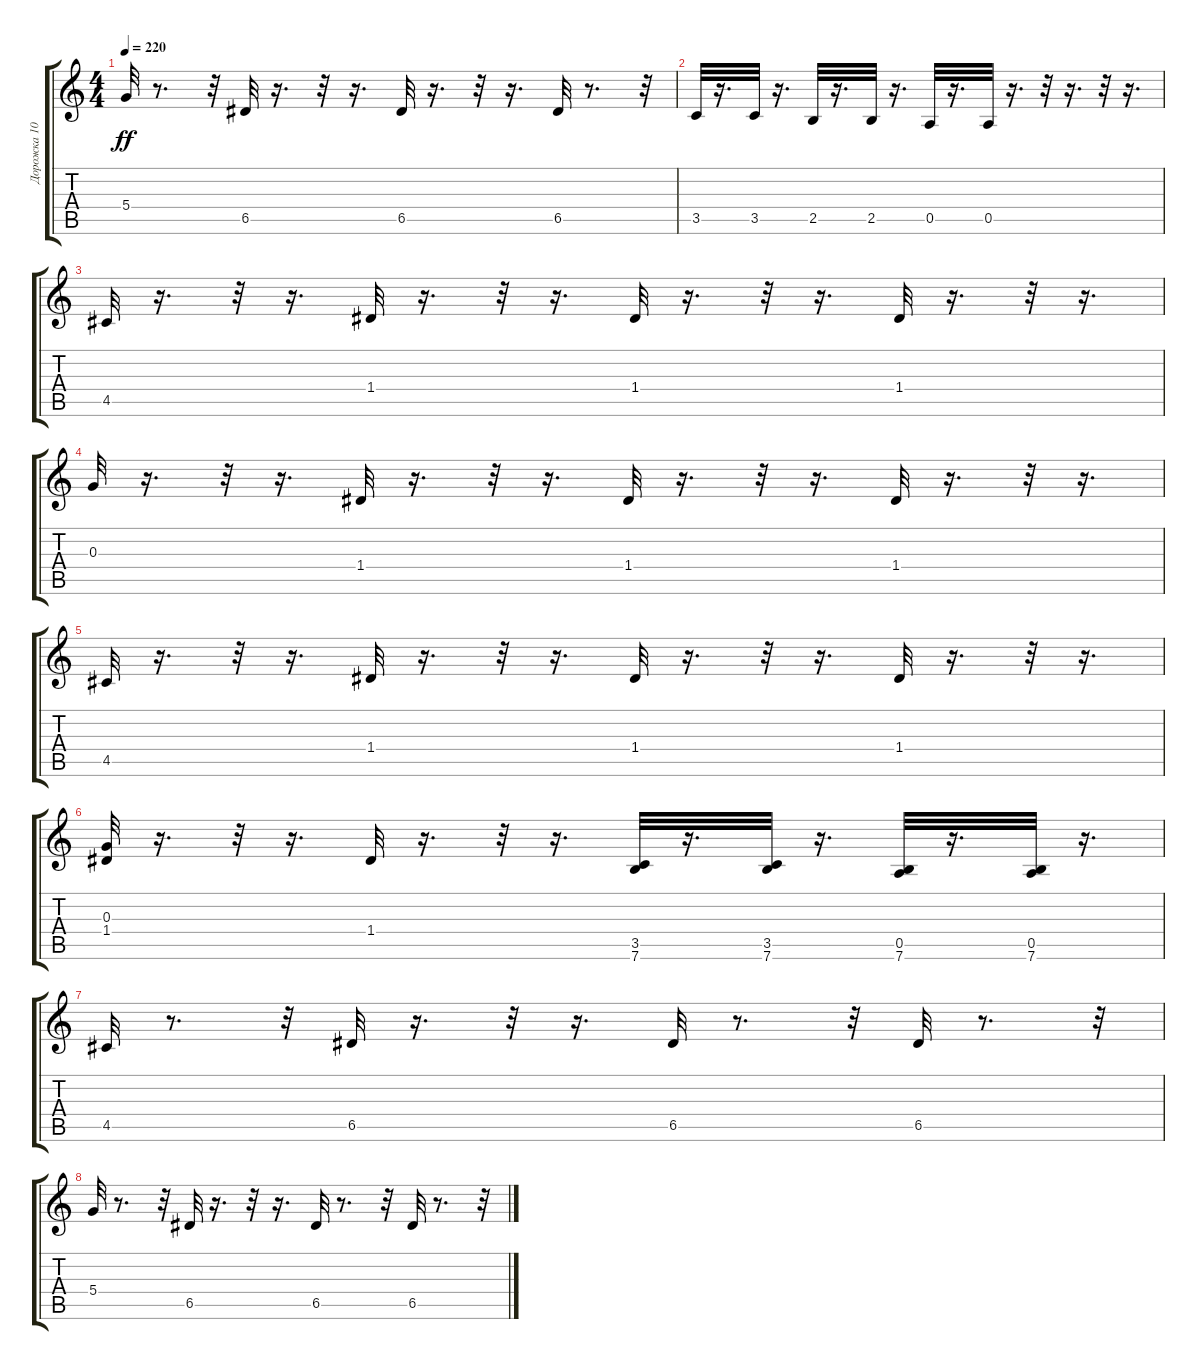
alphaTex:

\track ("Дорожка 10" "Дорожка 10") {instrument acousticguitarnylon}
\staff {score tabs}
\tuning (E4 B3 G3 D3 A2 E2) {hide}
\ts (4 4)
\tempo 220
\clef g2
\ks c
5.4.32{dy ff} r.8{d} r.32 6.5.32 r.16{d} r.32 r.16{d} 6.5.32 r.16{d} r.32 r.16{d} 6.5.32 r.8{d} r.32 |
3.5.32 r.16{d} 3.5.32 r.16{d} 2.5.32 r.16{d} 2.5.32 r.16{d} 0.5.32 r.16{d} 0.5.32 r.16{d} r.32 r.16{d} r.32 r.16{d} |
4.5.32 r.16{d} r.32 r.16{d} 1.4.32 r.16{d} r.32 r.16{d} 1.4.32 r.16{d} r.32 r.16{d} 1.4.32 r.16{d} r.32 r.16{d} |
0.3.32 r.16{d} r.32 r.16{d} 1.4.32 r.16{d} r.32 r.16{d} 1.4.32 r.16{d} r.32 r.16{d} 1.4.32 r.16{d} r.32 r.16{d} |
4.5.32 r.16{d} r.32 r.16{d} 1.4.32 r.16{d} r.32 r.16{d} 1.4.32 r.16{d} r.32 r.16{d} 1.4.32 r.16{d} r.32 r.16{d} |
(0.3 1.4).32 r.16{d} r.32 r.16{d} 1.4.32 r.16{d} r.32 r.16{d} (3.5 7.6).32 r.16{d} (3.5 7.6).32 r.16{d} (0.5 7.6).32 r.16{d} (0.5 7.6).32 r.16{d} |
4.5.32 r.8{d} r.32 6.5.32 r.16{d} r.32 r.16{d} 6.5.32 r.8{d} r.32 6.5.32 r.8{d} r.32 |
5.4.32 r.8{d} r.32 6.5.32 r.16{d} r.32 r.16{d} 6.5.32 r.8{d} r.32 6.5.32 r.8{d} r.32
